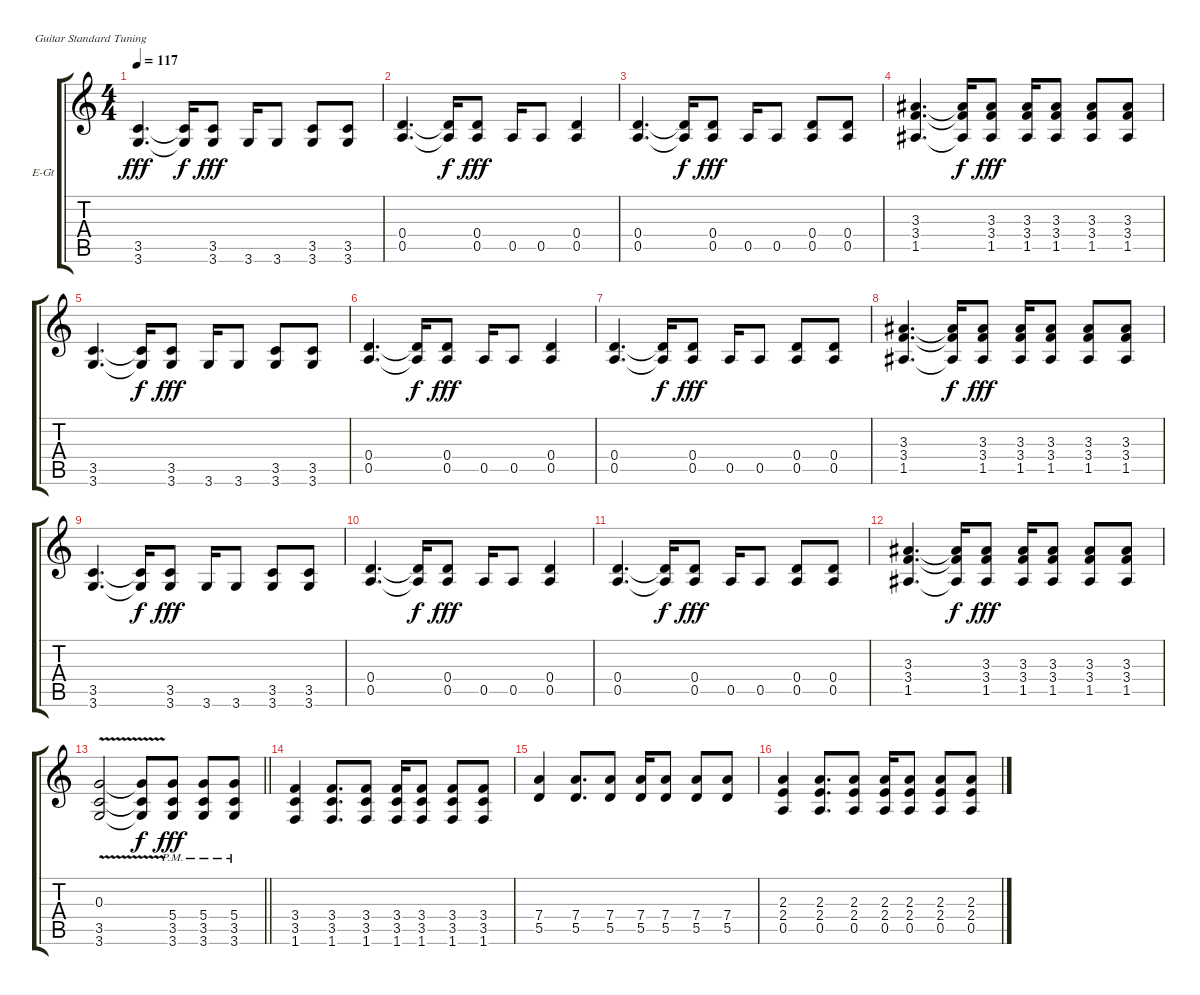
\defaultSystemsLayout 4
\bracketExtendMode groupsimilarinstruments
\firstSystemTrackNameOrientation horizontal
\otherSystemsTrackNameOrientation horizontal
\track ("alex" "E-Gt") {instrument distortionguitar}
\staff {score tabs}
\tuning (E4 B3 G3 D3 A2 E2)
\ts (4 4)
\tempo 117
\clef g2
\scale
0.333333
\ks c
(3.5 3.6).4{d dy fff} (3.5{t} 3.6{t}).16{dy f} (3.5 3.6).8{dy fff} 3.6.16 3.6.8 (3.5 3.6).8 (3.5 3.6).8 |
\scale
0.333333 (0.4 0.5).4{d} (0.4{t} 0.5{t}).16{dy f} (0.4 0.5).8{dy fff} 0.5.16 0.5.8 (0.4 0.5).4 |
\scale
0.333333 (0.4 0.5).4{d} (0.4{t} 0.5{t}).16{dy f} (0.4 0.5).8{dy fff} 0.5.16 0.5.8 (0.4 0.5).8 (0.4 0.5).8 |
\scale
0.333333 (3.3 3.4 1.5).4{d} (3.3{t} 3.4{t} 1.5{t}).16{dy f} (3.3 3.4 1.5).8{dy fff} (3.3 3.4 1.5).16 (3.3 3.4 1.5).8 (3.3 3.4 1.5).8 (3.3 3.4 1.5).8 |
\scale
0.333333 (3.5 3.6).4{d} (3.5{t} 3.6{t}).16{dy f} (3.5 3.6).8{dy fff} 3.6.16 3.6.8 (3.5 3.6).8 (3.5 3.6).8 |
\scale
0.333333 (0.4 0.5).4{d} (0.4{t} 0.5{t}).16{dy f} (0.4 0.5).8{dy fff} 0.5.16 0.5.8 (0.4 0.5).4 |
\scale
0.333333 (0.4 0.5).4{d} (0.4{t} 0.5{t}).16{dy f} (0.4 0.5).8{dy fff} 0.5.16 0.5.8 (0.4 0.5).8 (0.4 0.5).8 |
\scale
0.333333 (3.3 3.4 1.5).4{d} (3.3{t} 3.4{t} 1.5{t}).16{dy f} (3.3 3.4 1.5).8{dy fff} (3.3 3.4 1.5).16 (3.3 3.4 1.5).8 (3.3 3.4 1.5).8 (3.3 3.4 1.5).8 |
\scale
0.333333 (3.5 3.6).4{d} (3.5{t} 3.6{t}).16{dy f} (3.5 3.6).8{dy fff} 3.6.16 3.6.8 (3.5 3.6).8 (3.5 3.6).8 |
\scale
0.333333 (0.4 0.5).4{d} (0.4{t} 0.5{t}).16{dy f} (0.4 0.5).8{dy fff} 0.5.16 0.5.8 (0.4 0.5).4 |
\scale
0.333333 (0.4 0.5).4{d} (0.4{t} 0.5{t}).16{dy f} (0.4 0.5).8{dy fff} 0.5.16 0.5.8 (0.4 0.5).8 (0.4 0.5).8 |
\scale
0.333333 (3.3 3.4 1.5).4{d} (3.3{t} 3.4{t} 1.5{t}).16{dy f} (3.3 3.4 1.5).8{dy fff} (3.3 3.4 1.5).16 (3.3 3.4 1.5).8 (3.3 3.4 1.5).8 (3.3 3.4 1.5).8 |
\scale
0.333333
\barLineRight lightlight
(0.3{v} 3.5 3.6).2 (0.3{v t} 3.5{t} 3.6{t}).8{dy f} (3.5{pm} 3.6{pm} 5.4).8{dy fff} (3.5{pm} 3.6{pm} 5.4).8 (3.5{pm} 3.6{pm} 5.4).8 |
\scale
0.333333 (3.4 3.5 1.6).4 (3.4 3.5 1.6).8{d} (3.4 3.5 1.6).8 (3.4 3.5 1.6).16 (3.4 3.5 1.6).8 (3.4 3.5 1.6).8 (3.4 3.5 1.6).8 |
\scale
0.333333 (7.4 5.5).4 (7.4 5.5).8{d} (7.4 5.5).8 (7.4 5.5).16 (7.4 5.5).8 (7.4 5.5).8 (7.4 5.5).8 |
\scale
0.333333 (2.3 2.4 0.5).4 (2.3 2.4 0.5).8{d} (2.3 2.4 0.5).8 (2.3 2.4 0.5).16 (2.3 2.4 0.5).8 (2.3 2.4 0.5).8 (2.3 2.4 0.5).8
